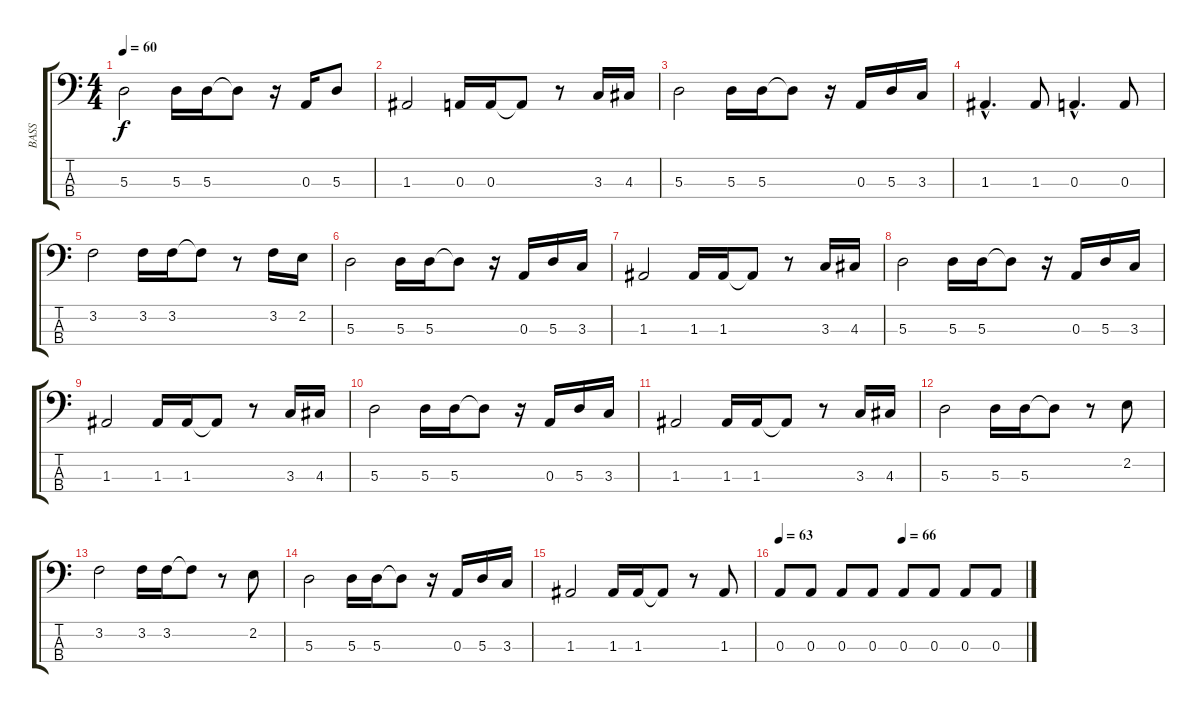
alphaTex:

\track ("BASS" "BASS") {instrument electricbassfinger}
\staff {score tabs}
\tuning (G2 D2 A1 E1) {hide}
\ts (4 4)
\tempo 60
\clef f4
\ks c
5.3.2{dy f} 5.3.16 5.3.16 5.3{t}.8 r.16 0.3.16 5.3.8 |
1.3.2 0.3.16 0.3.16 0.3{t}.8 r.8 3.3.16 4.3.16 |
5.3.2 5.3.16 5.3.16 5.3{t}.8 r.16 0.3.16 5.3.16 3.3.16 |
1.3{hac}.4{d} 1.3.8 0.3{hac}.4{d} 0.3.8 |
3.2.2 3.2.16 3.2.16 3.2{t}.8 r.8 3.2.16 2.2.16 |
5.3.2 5.3.16 5.3.16 5.3{t}.8 r.16 0.3.16 5.3.16 3.3.16 |
1.3.2 1.3.16 1.3.16 1.3{t}.8 r.8 3.3.16 4.3.16 |
5.3.2 5.3.16 5.3.16 5.3{t}.8 r.16 0.3.16 5.3.16 3.3.16 |
1.3.2 1.3.16 1.3.16 1.3{t}.8 r.8 3.3.16 4.3.16 |
5.3.2 5.3.16 5.3.16 5.3{t}.8 r.16 0.3.16 5.3.16 3.3.16 |
1.3.2 1.3.16 1.3.16 1.3{t}.8 r.8 3.3.16 4.3.16 |
5.3.2 5.3.16 5.3.16 5.3{t}.8 r.8 2.2.8 |
3.2.2 3.2.16 3.2.16 3.2{t}.8 r.8 2.2.8 |
5.3.2 5.3.16 5.3.16 5.3{t}.8 r.16 0.3.16 5.3.16 3.3.16 |
1.3.2 1.3.16 1.3.16 1.3{t}.8 r.8 1.3.8 |
\tempo 63
\tempo (66 0.5)
0.3.8 0.3.8 0.3.8 0.3.8 0.3.8 0.3.8 0.3.8 0.3.8
